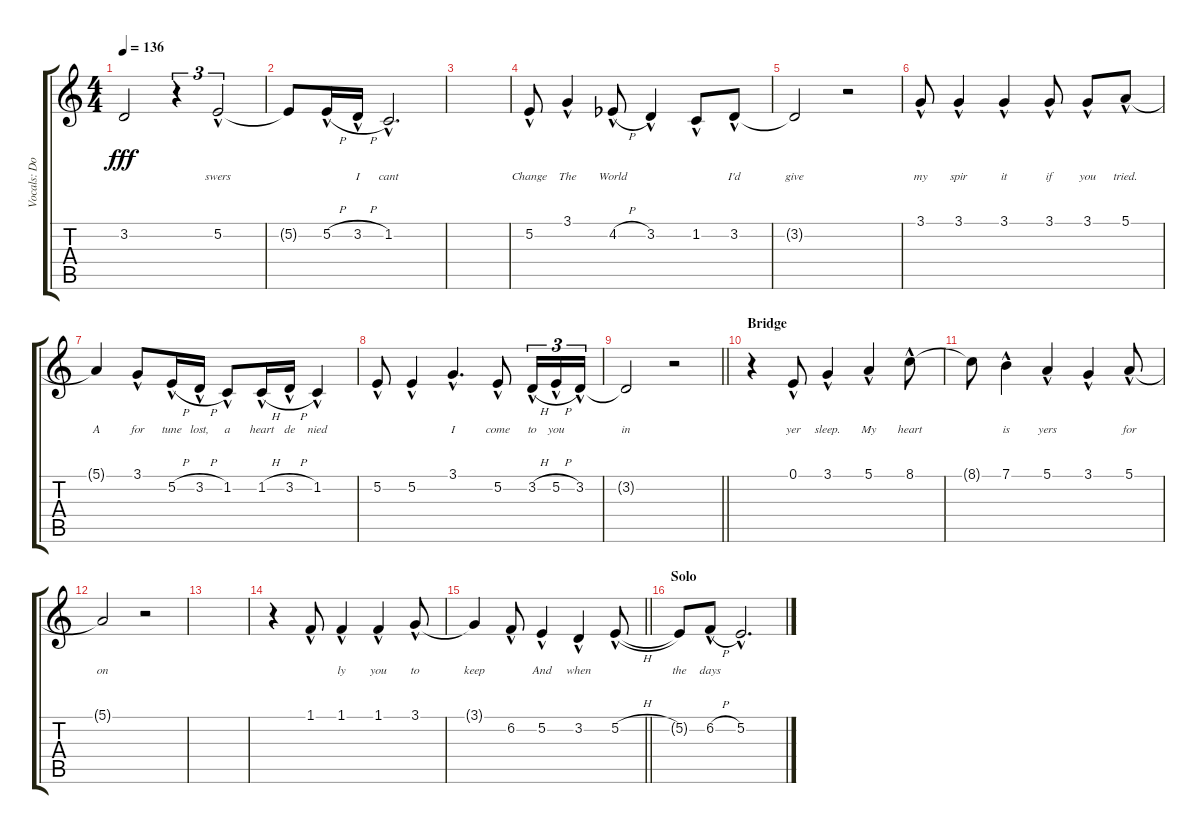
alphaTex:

\track ("Vocals: Don" "Vocals: Do") {instrument lead2sawtooth}
\staff {score tabs}
\tuning (E4 B3 G3 D3 A2 E2) {hide}
\ts (4 4)
\tempo 136
\clef g2
\ks c
3.2{t}.2{lyrics (0 "") lyrics (1 "") lyrics (2 "") lyrics (3 "") lyrics (4 "") dy fff} r.4{tu (3 2)} 5.2{hac}.2{tu (3 2) lyrics (0 "swers") lyrics (1 "") lyrics (2 "") lyrics (3 "") lyrics (4 "")} |
5.2{t}.8{lyrics (0 "") lyrics (1 "") lyrics (2 "") lyrics (3 "") lyrics (4 "")} 5.2{h hac}.16{lyrics (0 "") lyrics (1 "") lyrics (2 "") lyrics (3 "") lyrics (4 "")} 3.2{h hac}.16{lyrics (0 "I") lyrics (1 "") lyrics (2 "") lyrics (3 "") lyrics (4 "")} 1.2{hac}.2{d lyrics (0 "cant") lyrics (1 "") lyrics (2 "") lyrics (3 "") lyrics (4 "")} |
|
5.2{hac}.8{lyrics (0 "Change") lyrics (1 "") lyrics (2 "") lyrics (3 "") lyrics (4 "")} 3.1{hac}.4{lyrics (0 "The") lyrics (1 "") lyrics (2 "") lyrics (3 "") lyrics (4 "")} 4.2{h hac acc b}.8{lyrics (0 "World") lyrics (1 "") lyrics (2 "") lyrics (3 "") lyrics (4 "")} 3.2{hac}.4{lyrics (0 "") lyrics (1 "") lyrics (2 "") lyrics (3 "") lyrics (4 "")} 1.2{hac}.8{lyrics (0 "") lyrics (1 "") lyrics (2 "") lyrics (3 "") lyrics (4 "")} 3.2{hac}.8{lyrics (0 "I'd") lyrics (1 "") lyrics (2 "") lyrics (3 "") lyrics (4 "")} |
3.2{t}.2{lyrics (0 "give") lyrics (1 "") lyrics (2 "") lyrics (3 "") lyrics (4 "")} r.2 |
3.1{hac}.8{lyrics (0 "my") lyrics (1 "") lyrics (2 "") lyrics (3 "") lyrics (4 "")} 3.1{hac}.4{lyrics (0 "spir") lyrics (1 "") lyrics (2 "") lyrics (3 "") lyrics (4 "")} 3.1{hac}.4{lyrics (0 "it") lyrics (1 "") lyrics (2 "") lyrics (3 "") lyrics (4 "")} 3.1{hac}.8{lyrics (0 "if") lyrics (1 "") lyrics (2 "") lyrics (3 "") lyrics (4 "")} 3.1{hac}.8{lyrics (0 "you") lyrics (1 "") lyrics (2 "") lyrics (3 "") lyrics (4 "")} 5.1{hac}.8{lyrics (0 "tried.") lyrics (1 "") lyrics (2 "") lyrics (3 "") lyrics (4 "")} |
5.1{t}.4{lyrics (0 "A") lyrics (1 "") lyrics (2 "") lyrics (3 "") lyrics (4 "")} 3.1{hac}.8{lyrics (0 "for") lyrics (1 "") lyrics (2 "") lyrics (3 "") lyrics (4 "")} 5.2{h hac}.16{lyrics (0 "tune") lyrics (1 "") lyrics (2 "") lyrics (3 "") lyrics (4 "")} 3.2{h hac}.16{lyrics (0 "lost,") lyrics (1 "") lyrics (2 "") lyrics (3 "") lyrics (4 "")} 1.2{hac}.8{lyrics (0 "a") lyrics (1 "") lyrics (2 "") lyrics (3 "") lyrics (4 "")} 1.2{h hac}.16{lyrics (0 "heart") lyrics (1 "") lyrics (2 "") lyrics (3 "") lyrics (4 "")} 3.2{h hac}.16{lyrics (0 "de") lyrics (1 "") lyrics (2 "") lyrics (3 "") lyrics (4 "")} 1.2{hac}.4{lyrics (0 "nied") lyrics (1 "") lyrics (2 "") lyrics (3 "") lyrics (4 "")} |
5.2{hac}.8{lyrics (0 "") lyrics (1 "") lyrics (2 "") lyrics (3 "") lyrics (4 "")} 5.2{hac}.4{lyrics (0 "") lyrics (1 "") lyrics (2 "") lyrics (3 "") lyrics (4 "")} 3.1{hac}.4{d lyrics (0 "I") lyrics (1 "") lyrics (2 "") lyrics (3 "") lyrics (4 "")} 5.2{hac}.8{lyrics (0 "come") lyrics (1 "") lyrics (2 "") lyrics (3 "") lyrics (4 "")} 3.2{h hac}.16{tu (3 2) lyrics (0 "to") lyrics (1 "") lyrics (2 "") lyrics (3 "") lyrics (4 "")} 5.2{h hac}.16{tu (3 2) lyrics (0 "you") lyrics (1 "") lyrics (2 "") lyrics (3 "") lyrics (4 "")} 3.2{hac}.16{tu (3 2) lyrics (0 "") lyrics (1 "") lyrics (2 "") lyrics (3 "") lyrics (4 "")} |
\barLineRight lightlight
3.2{t}.2{lyrics (0 "in") lyrics (1 "") lyrics (2 "") lyrics (3 "") lyrics (4 "")} r.2 |
\section ("" "Bridge")
r.4 0.1{hac}.8{lyrics (0 "yer") lyrics (1 "") lyrics (2 "") lyrics (3 "") lyrics (4 "")} 3.1{hac}.4{lyrics (0 "sleep.") lyrics (1 "") lyrics (2 "") lyrics (3 "") lyrics (4 "")} 5.1{hac}.4{lyrics (0 "My") lyrics (1 "") lyrics (2 "") lyrics (3 "") lyrics (4 "")} 8.1{hac}.8{lyrics (0 "heart") lyrics (1 "") lyrics (2 "") lyrics (3 "") lyrics (4 "")} |
8.1{t}.8{lyrics (0 "") lyrics (1 "") lyrics (2 "") lyrics (3 "") lyrics (4 "")} 7.1{hac}.4{lyrics (0 "is") lyrics (1 "") lyrics (2 "") lyrics (3 "") lyrics (4 "")} 5.1{hac}.4{lyrics (0 "yers") lyrics (1 "") lyrics (2 "") lyrics (3 "") lyrics (4 "")} 3.1{hac}.4{lyrics (0 "") lyrics (1 "") lyrics (2 "") lyrics (3 "") lyrics (4 "")} 5.1{hac}.8{lyrics (0 "for") lyrics (1 "") lyrics (2 "") lyrics (3 "") lyrics (4 "")} |
5.1{t}.2{lyrics (0 "on") lyrics (1 "") lyrics (2 "") lyrics (3 "") lyrics (4 "")} r.2 |
|
r.4 1.1{hac}.8{lyrics (0 "") lyrics (1 "") lyrics (2 "") lyrics (3 "") lyrics (4 "")} 1.1{hac}.4{lyrics (0 "ly") lyrics (1 "") lyrics (2 "") lyrics (3 "") lyrics (4 "")} 1.1{hac}.4{lyrics (0 "you") lyrics (1 "") lyrics (2 "") lyrics (3 "") lyrics (4 "")} 3.1{hac}.8{lyrics (0 "to") lyrics (1 "") lyrics (2 "") lyrics (3 "") lyrics (4 "")} |
\barLineRight lightlight
3.1{t}.4{lyrics (0 "keep") lyrics (1 "") lyrics (2 "") lyrics (3 "") lyrics (4 "")} 6.2{hac}.8{lyrics (0 "") lyrics (1 "") lyrics (2 "") lyrics (3 "") lyrics (4 "")} 5.2{hac}.4{lyrics (0 "And") lyrics (1 "") lyrics (2 "") lyrics (3 "") lyrics (4 "")} 3.2{hac}.4{lyrics (0 "when") lyrics (1 "") lyrics (2 "") lyrics (3 "") lyrics (4 "")} 5.2{h hac}.8{lyrics (0 "") lyrics (1 "") lyrics (2 "") lyrics (3 "") lyrics (4 "")} |
\section ("" "Solo")
5.2{t}.8{lyrics (0 "the") lyrics (1 "") lyrics (2 "") lyrics (3 "") lyrics (4 "")} 6.2{h hac}.8{lyrics (0 "days") lyrics (1 "") lyrics (2 "") lyrics (3 "") lyrics (4 "")} 5.2{hac}.2{d lyrics (0 "") lyrics (1 "") lyrics (2 "") lyrics (3 "") lyrics (4 "")}
